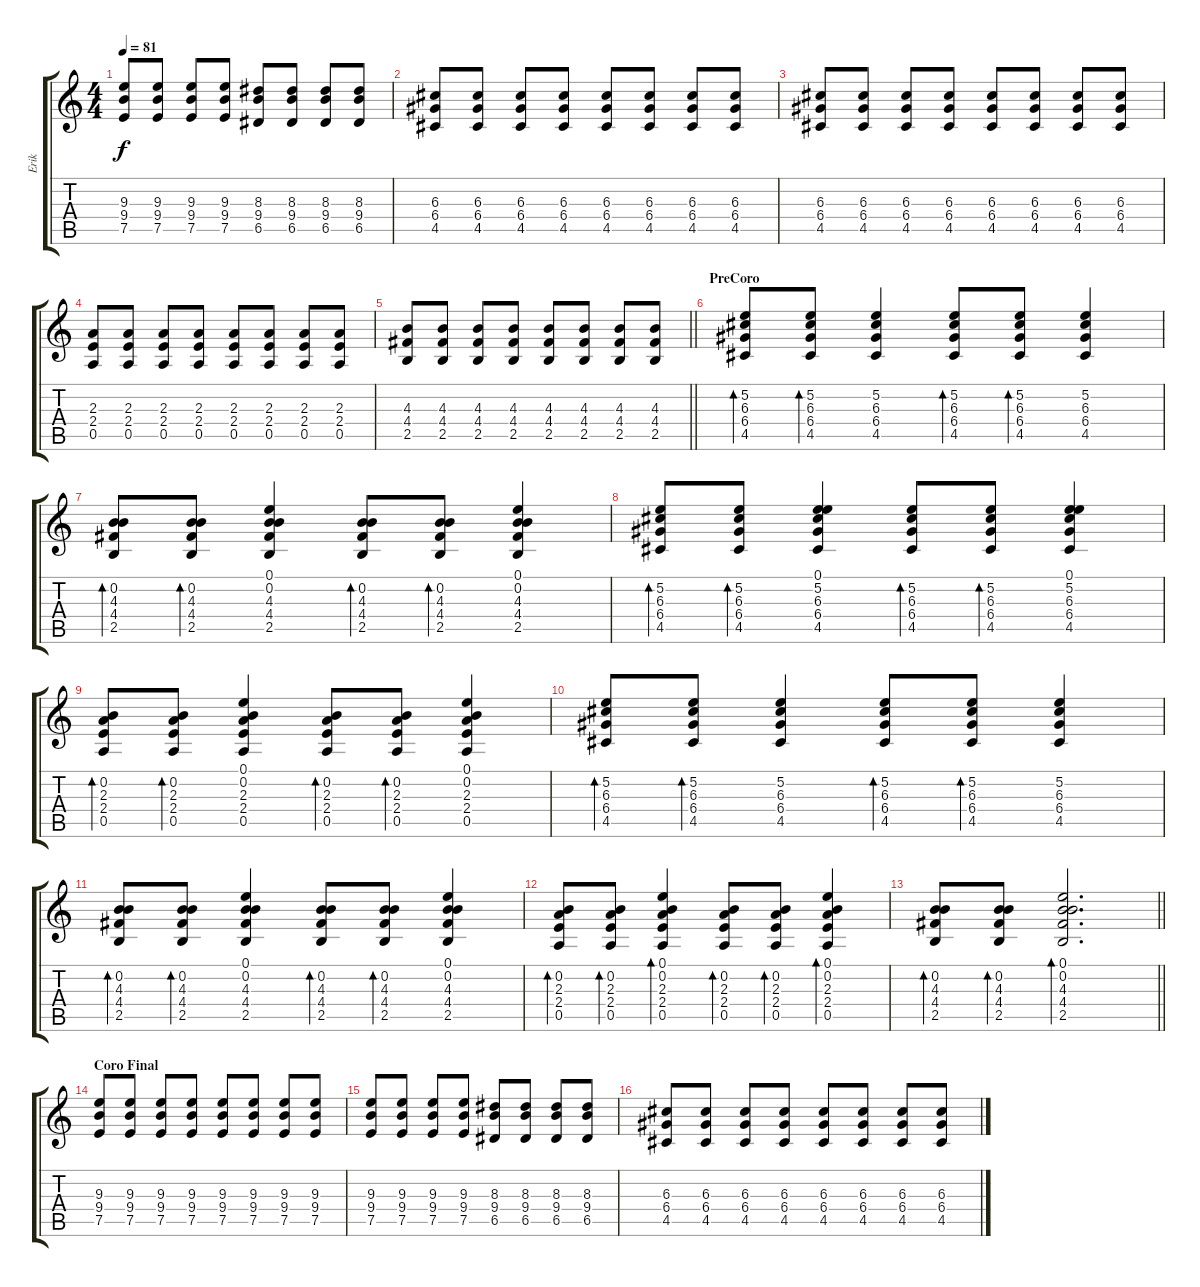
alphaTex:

\track ("Erik" "Erik") {instrument acousticguitarsteel}
\staff {score tabs}
\tuning (E4 B3 G3 D3 A2 E2) {hide}
\ts (4 4)
\tempo 81
\clef g2
\ks c
(9.3 9.4 7.5).8{dy f} (9.3 9.4 7.5).8 (9.3 9.4 7.5).8 (9.3 9.4 7.5).8 (8.3 9.4 6.5).8 (8.3 9.4 6.5).8 (8.3 9.4 6.5).8 (8.3 9.4 6.5).8 |
(6.3 6.4 4.5).8 (6.3 6.4 4.5).8 (6.3 6.4 4.5).8 (6.3 6.4 4.5).8 (6.3 6.4 4.5).8 (6.3 6.4 4.5).8 (6.3 6.4 4.5).8 (6.3 6.4 4.5).8 |
(6.3 6.4 4.5).8 (6.3 6.4 4.5).8 (6.3 6.4 4.5).8 (6.3 6.4 4.5).8 (6.3 6.4 4.5).8 (6.3 6.4 4.5).8 (6.3 6.4 4.5).8 (6.3 6.4 4.5).8 |
(2.3 2.4 0.5).8 (2.3 2.4 0.5).8 (2.3 2.4 0.5).8 (2.3 2.4 0.5).8 (2.3 2.4 0.5).8 (2.3 2.4 0.5).8 (2.3 2.4 0.5).8 (2.3 2.4 0.5).8 |
\barLineRight lightlight
(4.3 4.4 2.5).8 (4.3 4.4 2.5).8 (4.3 4.4 2.5).8 (4.3 4.4 2.5).8 (4.3 4.4 2.5).8 (4.3 4.4 2.5).8 (4.3 4.4 2.5).8 (4.3 4.4 2.5).8 |
\section ("" "PreCoro")
(5.2 6.3 6.4 4.5).8{bd 30 instrument acousticguitarsteel} (5.2 6.3 6.4 4.5).8{bd 60} (5.2 6.3 6.4 4.5).4 (5.2 6.3 6.4 4.5).8{bd 30} (5.2 6.3 6.4 4.5).8{bd 60} (5.2 6.3 6.4 4.5).4 |
(0.2 4.3 4.4 2.5).8{bd 30} (0.2 4.3 4.4 2.5).8{bd 60} (0.1 0.2 4.3 4.4 2.5).4 (0.2 4.3 4.4 2.5).8{bd 30} (0.2 4.3 4.4 2.5).8{bd 60} (0.1 0.2 4.3 4.4 2.5).4 |
(5.2 6.3 6.4 4.5).8{bd 30} (5.2 6.3 6.4 4.5).8{bd 60} (0.1 5.2 6.3 6.4 4.5).4 (5.2 6.3 6.4 4.5).8{bd 30} (5.2 6.3 6.4 4.5).8{bd 60} (0.1 5.2 6.3 6.4 4.5).4 |
(0.2 2.3 2.4 0.5).8{bd 30} (0.2 2.3 2.4 0.5).8{bd 60} (0.1 0.2 2.3 2.4 0.5).4 (0.2 2.3 2.4 0.5).8{bd 30} (0.2 2.3 2.4 0.5).8{bd 60} (0.1 0.2 2.3 2.4 0.5).4 |
(5.2 6.3 6.4 4.5).8{bd 30} (5.2 6.3 6.4 4.5).8{bd 60} (5.2 6.3 6.4 4.5).4 (5.2 6.3 6.4 4.5).8{bd 30} (5.2 6.3 6.4 4.5).8{bd 60} (5.2 6.3 6.4 4.5).4 |
(0.2 4.3 4.4 2.5).8{bd 30} (0.2 4.3 4.4 2.5).8{bd 60} (0.1 0.2 4.3 4.4 2.5).4 (0.2 4.3 4.4 2.5).8{bd 30} (0.2 4.3 4.4 2.5).8{bd 60} (0.1 0.2 4.3 4.4 2.5).4 |
(0.2 2.3 2.4 0.5).8{bd 30} (0.2 2.3 2.4 0.5).8{bd 60} (0.1 0.2 2.3 2.4 0.5).4{bd 60} (0.2 2.3 2.4 0.5).8{bd 30} (0.2 2.3 2.4 0.5).8{bd 60} (0.1 0.2 2.3 2.4 0.5).4{bd 60} |
\barLineRight lightlight
(0.2 4.3 4.4 2.5).8{bd 30} (0.2 4.3 4.4 2.5).8{bd 60} (0.1 0.2 4.3 4.4 2.5).2{d bd 60} |
\section ("" "Coro Final")
(9.3 9.4 7.5).8{instrument distortionguitar} (9.3 9.4 7.5).8 (9.3 9.4 7.5).8 (9.3 9.4 7.5).8 (9.3 9.4 7.5).8 (9.3 9.4 7.5).8 (9.3 9.4 7.5).8 (9.3 9.4 7.5).8 |
(9.3 9.4 7.5).8 (9.3 9.4 7.5).8 (9.3 9.4 7.5).8 (9.3 9.4 7.5).8 (8.3 9.4 6.5).8 (8.3 9.4 6.5).8 (8.3 9.4 6.5).8 (8.3 9.4 6.5).8 |
(6.3 6.4 4.5).8 (6.3 6.4 4.5).8 (6.3 6.4 4.5).8 (6.3 6.4 4.5).8 (6.3 6.4 4.5).8 (6.3 6.4 4.5).8 (6.3 6.4 4.5).8 (6.3 6.4 4.5).8
